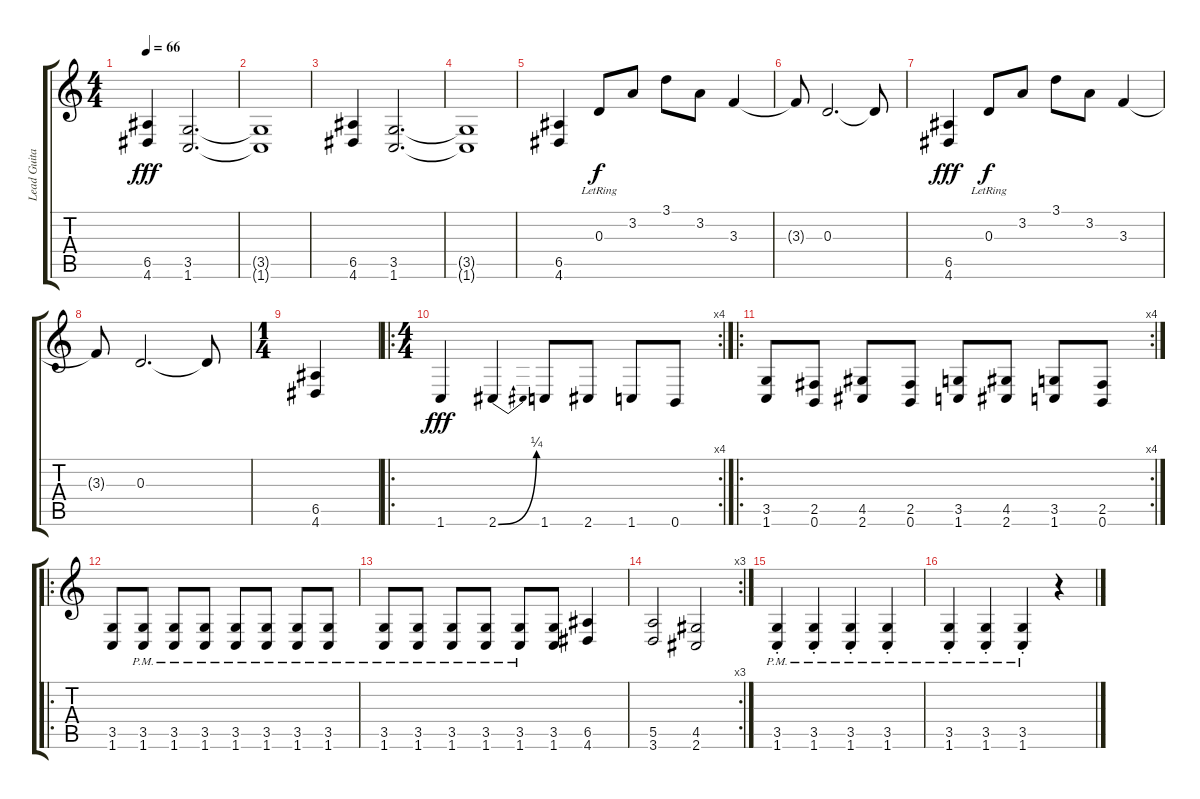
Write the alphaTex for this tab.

\track ("Lead Guitar" "Lead Guita") {instrument distortionguitar}
\staff {score tabs}
\tuning (B3 Gb3 D3 A2 E2 B1) {hide}
\ts (4 4)
\tempo 66
\clef g2
\ks c
(6.5 4.6).4{dy fff} (3.5 1.6).2{d} |
(3.5{t} 1.6{t}).1 |
(6.5 4.6).4 (3.5 1.6).2{d} |
(3.5{t} 1.6{t}).1 |
(6.5 4.6).4 0.3{lr}.8{dy f} 3.2.8 3.1.8 3.2.8 3.3.4 |
3.3{t}.8 0.3.2{d} 0.3{t}.8 |
(6.5 4.6).4{dy fff} 0.3{lr}.8{dy f} 3.2.8 3.1.8 3.2.8 3.3.4 |
3.3{t}.8 0.3.2{d} 0.3{t}.8 |
\ts (1 4)
(6.5 4.6).4 |
\ro
\rc 4
\ts (4 4)
1.6.4{dy fff} 2.6{be (bend 0 0 60 1)}.4 1.6.8 2.6.8 1.6.8 0.6.8 |
\ro
\rc 4
(3.5 1.6).8 (2.5 0.6).8 (4.5 2.6).8 (2.5 0.6).8 (3.5 1.6).8 (4.5 2.6).8 (3.5 1.6).8 (2.5 0.6).8 |
\ro
(3.5 1.6).8 (3.5{pm} 1.6{pm}).8 (3.5{pm} 1.6{pm}).8 (3.5{pm} 1.6{pm}).8 (3.5{pm} 1.6{pm}).8 (3.5{pm} 1.6{pm}).8 (3.5{pm} 1.6{pm}).8 (3.5{pm} 1.6{pm}).8 |
(3.5{pm} 1.6{pm}).8 (3.5{pm} 1.6{pm}).8 (3.5{pm} 1.6{pm}).8 (3.5{pm} 1.6{pm}).8 (3.5{pm} 1.6{pm}).8 (3.5 1.6).8 (6.5 4.6).4 |
\rc 3
(5.5 3.6).2 (4.5 2.6).2 |
(3.5{pm st} 1.6{pm st}).4 (3.5{pm st} 1.6{pm st}).4 (3.5{pm st} 1.6{pm st}).4 (3.5{pm st} 1.6{pm st}).4 |
(3.5{pm st} 1.6{pm st}).4 (3.5{pm st} 1.6{pm st}).4 (3.5{pm st} 1.6{pm st}).4 r.4
